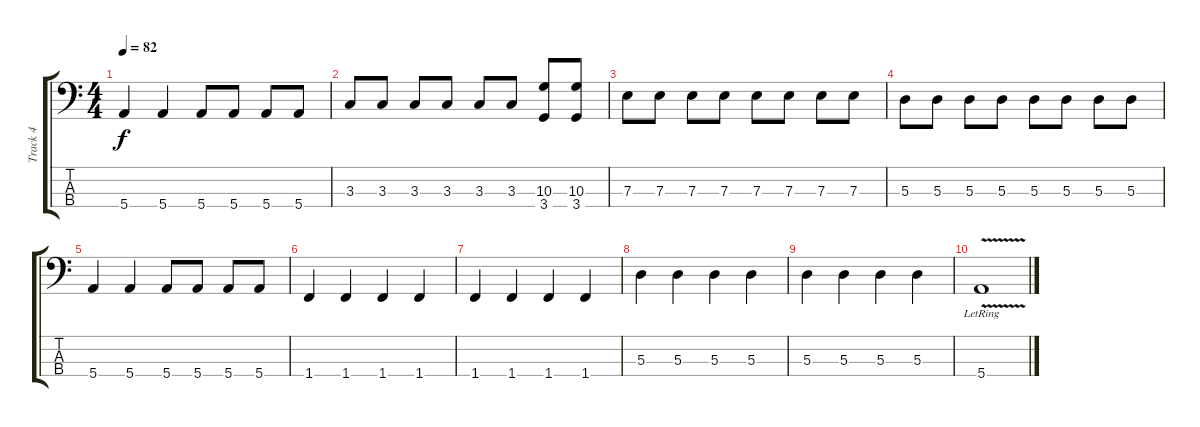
\track ("Track 4" "Track 4") {instrument electricbassfinger}
\staff {score tabs}
\tuning (G2 D2 A1 E1) {hide}
\ts (4 4)
\tempo 82
\clef f4
\ks c
5.4.4{dy f} 5.4.4 5.4.8 5.4.8 5.4.8 5.4.8 |
3.3.8 3.3.8 3.3.8 3.3.8 3.3.8 3.3.8 (10.3 3.4).8 (10.3 3.4).8 |
7.3.8 7.3.8 7.3.8 7.3.8 7.3.8 7.3.8 7.3.8 7.3.8 |
5.3.8 5.3.8 5.3.8 5.3.8 5.3.8 5.3.8 5.3.8 5.3.8 |
5.4.4 5.4.4 5.4.8 5.4.8 5.4.8 5.4.8 |
1.4.4 1.4.4 1.4.4 1.4.4 |
1.4.4 1.4.4 1.4.4 1.4.4 |
5.3.4 5.3.4 5.3.4 5.3.4 |
5.3.4 5.3.4 5.3.4 5.3.4 |
5.4{v lr}.1
